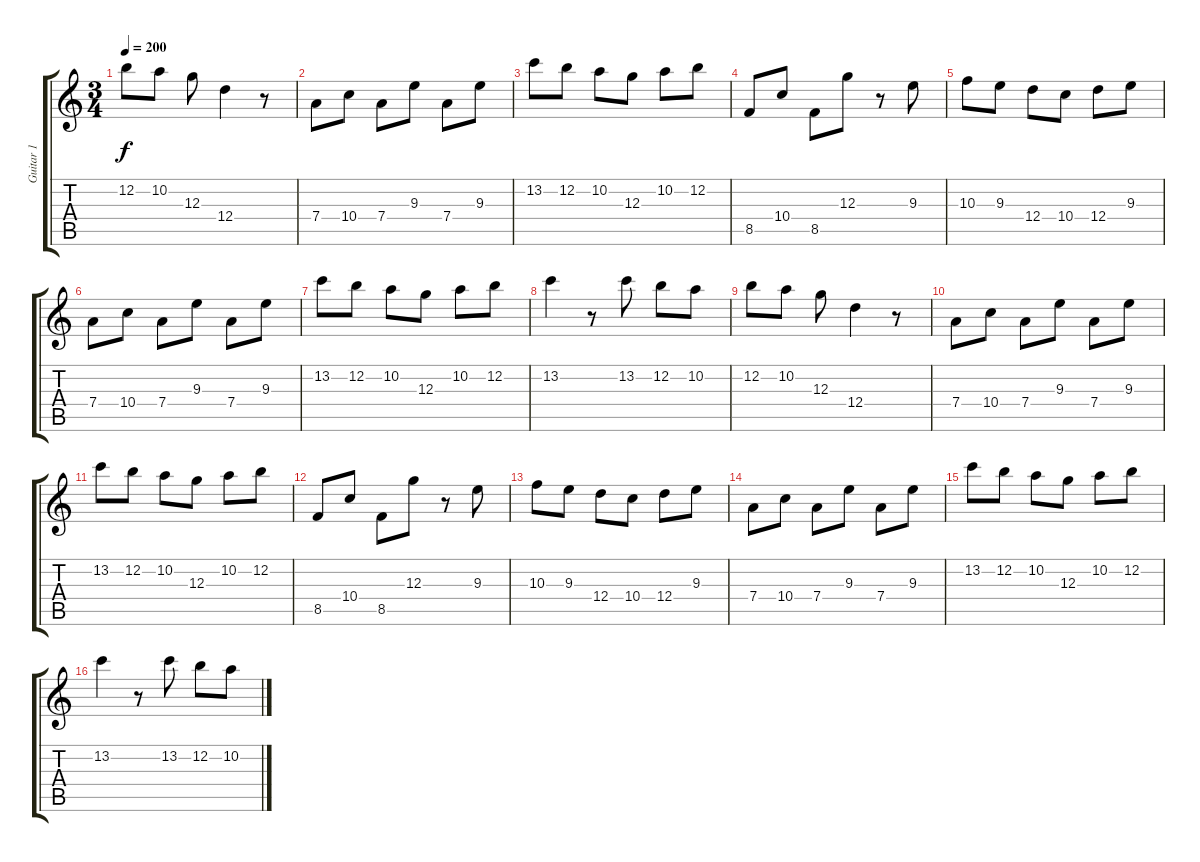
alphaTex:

\track ("Guitar 1" "Guitar 1") {instrument distortionguitar}
\staff {score tabs}
\tuning (E4 B3 G3 D3 A2 E2) {hide}
\ts (3 4)
\tempo 200
\clef g2
\ks c
12.2.8{dy f} 10.2.8 12.3.8 12.4.4 r.8 |
7.4.8 10.4.8 7.4.8 9.3.8 7.4.8 9.3.8 |
13.2.8 12.2.8 10.2.8 12.3.8 10.2.8 12.2.8 |
8.5.8 10.4.8 8.5.8 12.3.8 r.8 9.3.8 |
10.3.8 9.3.8 12.4.8 10.4.8 12.4.8 9.3.8 |
7.4.8 10.4.8 7.4.8 9.3.8 7.4.8 9.3.8 |
13.2.8 12.2.8 10.2.8 12.3.8 10.2.8 12.2.8 |
13.2.4 r.8 13.2.8 12.2.8 10.2.8 |
12.2.8 10.2.8 12.3.8 12.4.4 r.8 |
7.4.8 10.4.8 7.4.8 9.3.8 7.4.8 9.3.8 |
13.2.8 12.2.8 10.2.8 12.3.8 10.2.8 12.2.8 |
8.5.8 10.4.8 8.5.8 12.3.8 r.8 9.3.8 |
10.3.8 9.3.8 12.4.8 10.4.8 12.4.8 9.3.8 |
7.4.8 10.4.8 7.4.8 9.3.8 7.4.8 9.3.8 |
13.2.8 12.2.8 10.2.8 12.3.8 10.2.8 12.2.8 |
13.2.4 r.8 13.2.8 12.2.8 10.2.8
